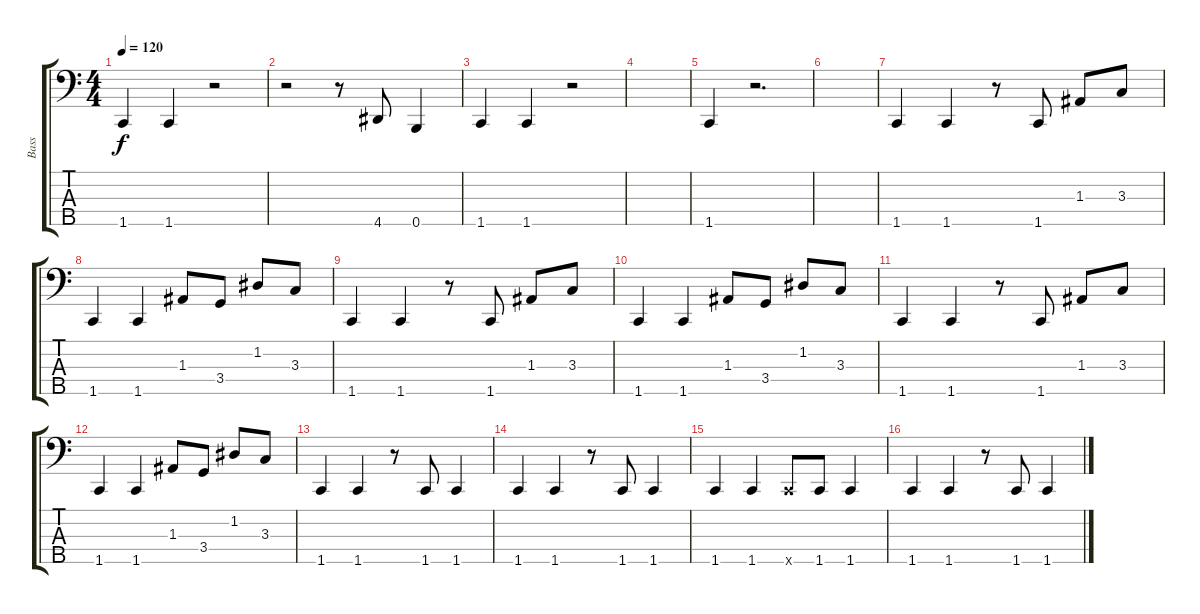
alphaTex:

\track ("Bass" "Bass") {instrument electricbassfinger}
\staff {score tabs}
\tuning (G2 D2 A1 E1 B0) {hide}
\ts (4 4)
\tempo 120
\clef f4
\ks c
1.5.4{dy f instrument electricbassfinger} 1.5.4 r.2 |
r.2 r.8 4.5.8 0.5.4 |
1.5.4 1.5.4 r.2 |
|
1.5.4 r.2{d} |
|
1.5.4 1.5.4 r.8 1.5.8 1.3.8 3.3.8 |
1.5.4 1.5.4 1.3.8 3.4.8 1.2.8 3.3.8 |
1.5.4 1.5.4 r.8 1.5.8 1.3.8 3.3.8 |
1.5.4 1.5.4 1.3.8 3.4.8 1.2.8 3.3.8 |
1.5.4 1.5.4 r.8 1.5.8 1.3.8 3.3.8 |
1.5.4 1.5.4 1.3.8 3.4.8 1.2.8 3.3.8 |
1.5.4 1.5.4 r.8 1.5.8 1.5.4 |
1.5.4 1.5.4 r.8 1.5.8 1.5.4 |
1.5.4 1.5.4 1.5{x}.8 1.5.8 1.5.4 |
1.5.4 1.5.4 r.8 1.5.8 1.5.4
